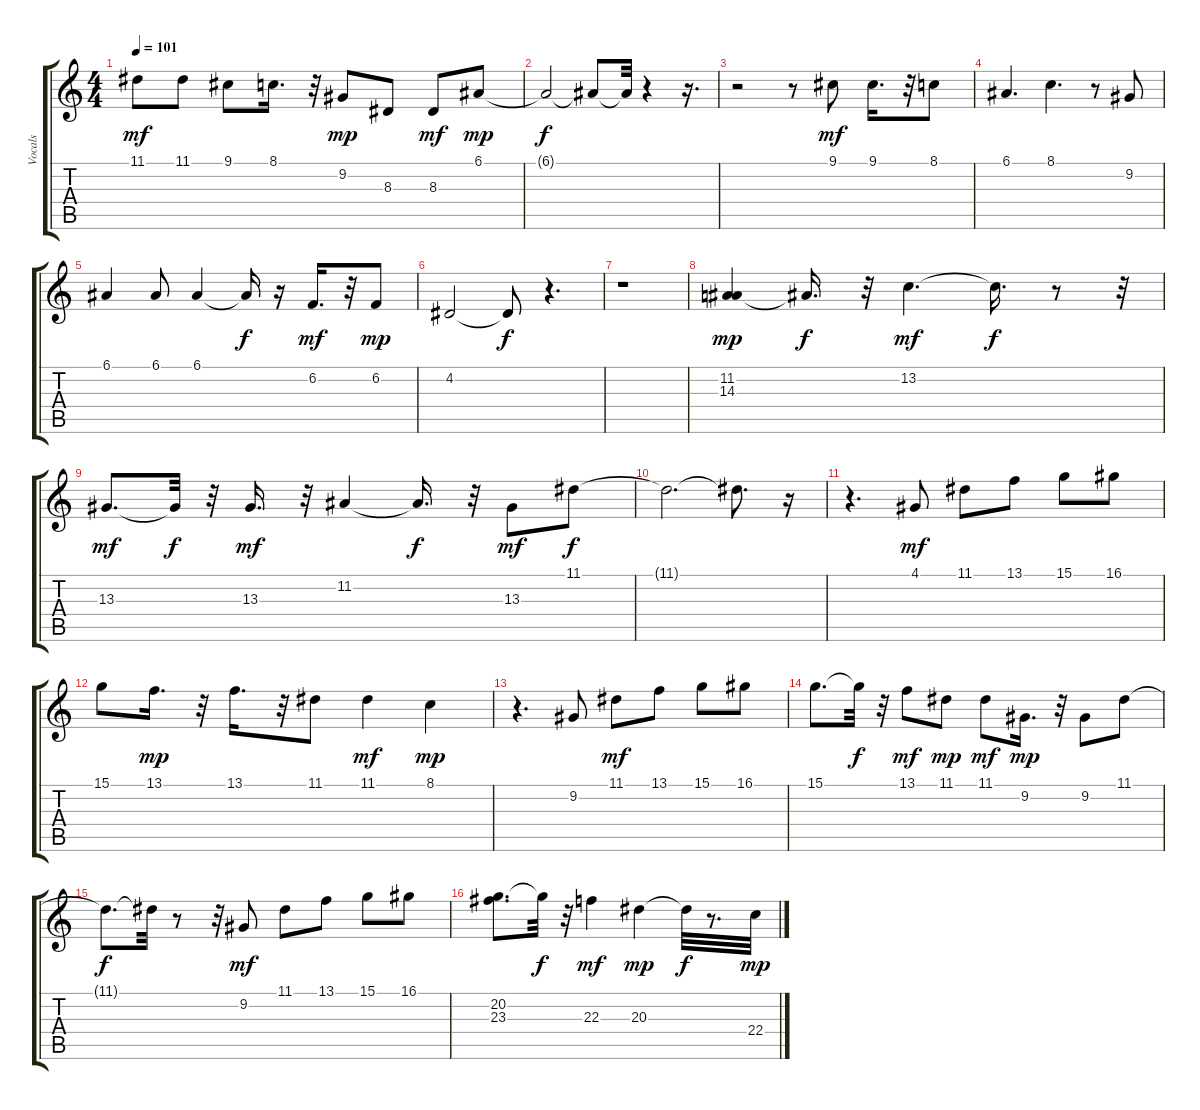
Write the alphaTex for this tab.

\track ("Vocals" "Vocals") {instrument lead4chiff}
\staff {score tabs}
\tuning (E4 B3 G3 D3 A2 E2) {hide}
\ts (4 4)
\tempo 101
\clef g2
\ks c
11.1.8{dy mf} 11.1.8 9.1.8 8.1.16{d} r.32 9.2.8{dy mp} 8.3.8 8.3.8{dy mf} 6.1.8{dy mp} |
6.1{t}.2{dy f} 6.1{t}.8 6.1{t}.32 r.4 r.16{d} |
r.2 r.8 9.1.8{dy mf} 9.1.16{d} r.32 8.1.8 |
6.1.4{d} 8.1.4{d} r.8 9.2.8 |
6.1.4 6.1.8 6.1.4 6.1{t}.16{dy f} r.16 6.2.16{d dy mf} r.32 6.2.8{dy mp} |
4.2.2 4.2{t}.8{dy f} r.4{d} |
r.1 |
(11.2 14.3).4{dy mp} 11.2{t}.16{d dy f} r.32 13.2.4{d dy mf} 13.2{t}.16{d dy f} r.8 r.32 |
13.3.8{d dy mf} 13.3{t}.32{dy f} r.32 13.3.16{d dy mf} r.32 11.2.4 11.2{t}.16{d dy f} r.32 13.3.8{dy mf} 11.1.8{dy f} |
11.1{t}.2{d} 11.1{t}.8{d} r.16 |
r.4{d} 4.1.8{dy mf} 11.1.8 13.1.8 15.1.8 16.1.8 |
15.1.8 13.1.16{d dy mp} r.32 13.1.16{d} r.32 11.1.8 11.1.4{dy mf} 8.1.4{dy mp} |
r.4{d} 9.2.8 11.1.8{dy mf} 13.1.8 15.1.8 16.1.8 |
15.1.8{d} 15.1{t}.32{dy f} r.32 13.1.8{dy mf} 11.1.8{dy mp} 11.1.8{dy mf} 9.2.16{d dy mp} r.32 9.2.8 11.1.8 |
11.1{t}.8{d dy f} 11.1{t}.32 r.8 r.32 9.2.8{dy mf} 11.1.8 13.1.8 15.1.8 16.1.8 |
(20.2 23.3).8{d} 20.2{t}.32{dy f} r.32 22.3.4{dy mf} 20.3.4{dy mp} 20.3{t}.32{dy f} r.8{d} 22.4.32{dy mp}
